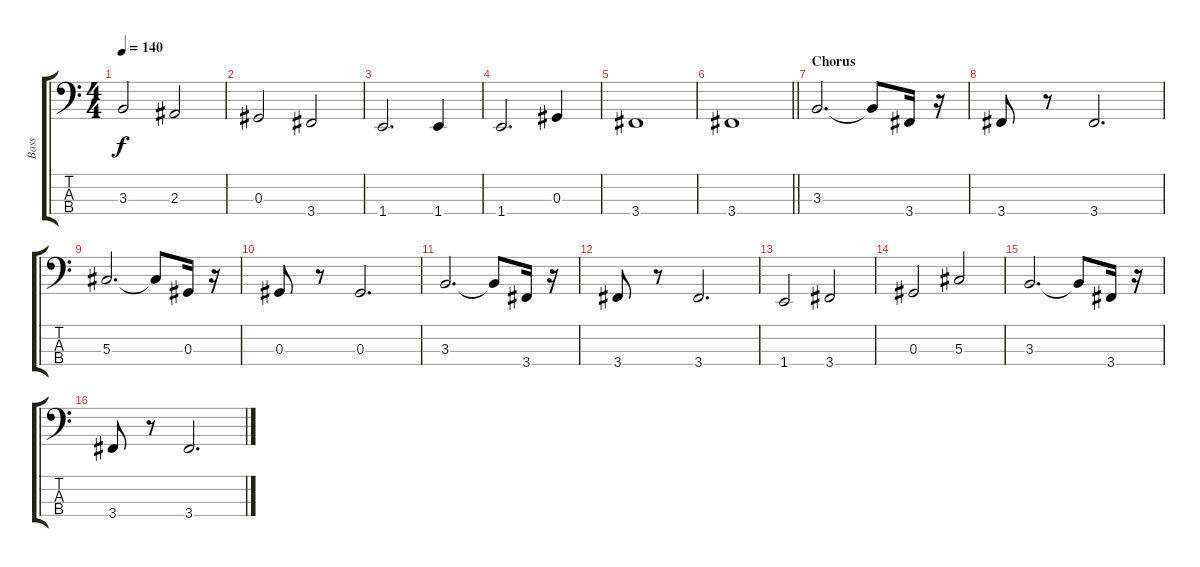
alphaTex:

\track ("Bass" "Bass") {instrument electricbassfinger}
\staff {score tabs}
\tuning (Gb2 Db2 Ab1 Eb1) {hide}
\ts (4 4)
\tempo 140
\clef f4
\ks c
3.3.2{dy f} 2.3.2 |
0.3.2 3.4.2 |
1.4.2{d} 1.4.4 |
1.4.2{d} 0.3.4 |
3.4.1 |
\barLineRight lightlight
3.4.1 |
\section ("" "Chorus")
3.3.2{d} 3.3{t}.8 3.4.16 r.16 |
3.4.8 r.8 3.4.2{d} |
5.3.2{d} 5.3{t}.8 0.3.16 r.16 |
0.3.8 r.8 0.3.2{d} |
3.3.2{d} 3.3{t}.8 3.4.16 r.16 |
3.4.8 r.8 3.4.2{d} |
1.4.2 3.4.2 |
0.3.2 5.3.2 |
3.3.2{d} 3.3{t}.8 3.4.16 r.16 |
3.4.8 r.8 3.4.2{d}
